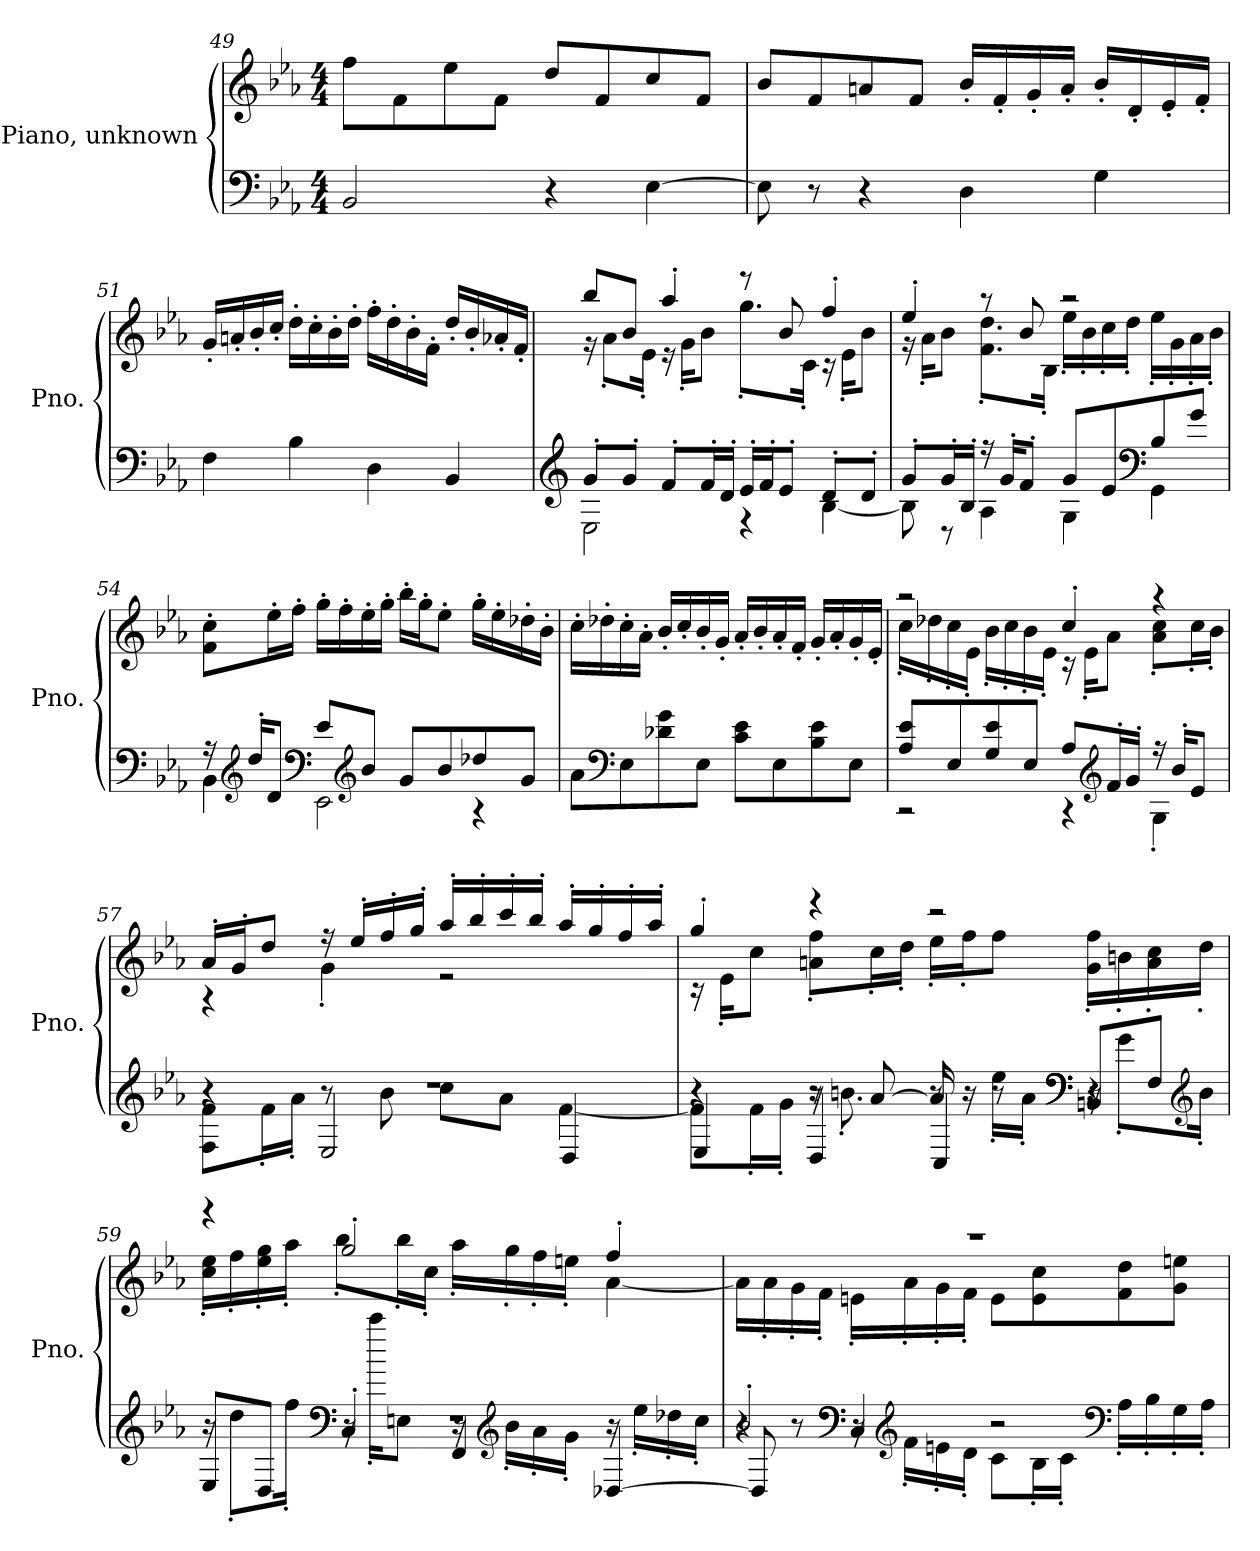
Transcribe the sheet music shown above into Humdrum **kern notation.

**kern	**kern
*part1	*part1
*staff2	*staff1
*I"Piano, unknown	*
*I'Pno.	*
!!LO:LB:g=z
*clefF4	*clefG2
*k[b-e-a-]	*k[b-e-a-]
*M4/4	*M4/4
=49	=49
2BB-/	8ff\L
.	8f\
.	8ee-\
.	8f\J
4r	8dd/L
.	8f/
[4E-\	8cc/
.	8f/J
=50	=50
8E-\]	8b-/L
8r	8f/
4r	8an/
.	8f/J
4D\	16b-'/LL
.	16f'/
.	16g'/
.	16a'/JJ
4G\	16b-'/LL
.	16d'/
.	16e-'/
.	16f'/JJ
=51	=51
4F\	16g'/LL
.	16an'/
.	16b-'/
.	16cc'/JJ
4B-\	16dd'\LL
.	16cc'\
.	16b-'\
.	16dd'\JJ
4D\	16ff'\LL
.	16dd'\
.	16b-'\
.	16f'\JJ
4BB-/	16dd'/LL
.	16b-'/
.	16a-X'/
.	16f'/JJ
!!LO:LB:g=z
=52	=52
*clefG2	*
*^	*^
8g'/L	2E-\	8bb-/L	16r
.	.	.	8a-'\L
8g'/J	.	8b-/J	.
.	.	.	16e-'\Jk
8f'/L	.	4aa-'/	16r
.	.	.	16g'\KL
16f'/L	.	.	8b-\J
16d'/JJ	.	.	.
16e-'/LL	4r	8r	8.gg'\L
16f'/J	.	.	.
8e-'/J	.	8b-/	.
.	.	.	16c'\Jk
8d'/L	[4B-\	4ff'/	16r
.	.	.	16e-'\KL
8d'/J	.	.	8b-\J
=53	=53	=53	=53
8g'/L	8B-\]	4ee-'/	16r
.	.	.	16a-'\KL
16g'/L	8r	.	8b-\J
16B-'/JJ	.	.	.
16r	4A-\	8r	8.f\' 8.dd\'L
16g'/KL	.	.	.
8f'/J	.	8b-/	.
.	.	.	16B-'\Jk
8g/L	4G\	2r	16ee-'\LL
.	.	.	16b-'\
8e-/	.	.	16cc'\
.	.	.	16dd'\JJ
*clefF4	*	*	*
8B-/	4GG\	.	16ee-'\LL
.	.	.	16g'\
8g/J	.	.	16a-'\
.	.	.	16b-'\JJ
*	*	*v	*v
!!LO:PB:g=z
=54	=54	=54
16r	4BB-\	8f\' 8cc\'L
*clefG2	*	*
16dd'/KL	.	.
8d/J	.	16ee-'\L
.	.	16ff'\JJ
*clefF4	*	*
8e-/L	2EE-\	16gg'\LL
.	.	16ff'\
*clefG2	*	*
8b-/J	.	16ee-'\
.	.	16gg'\JJ
8g/L	.	16bb-'\LL
.	.	16gg'\J
8b-/	.	8ee-'\J
8dd-X/	4r	16gg'\LL
.	.	16ee-'\
8g/J	.	16dd-X'\
.	.	16b-'\JJ
*v	*v	*
=55	=55
8a-\L	16cc'\LL
.	16dd-X'\
*clefF4	*
8E-\	16cc'\
.	16a-'\JJ
8d-X\ 8g\	16b-'/LL
.	16cc'/
8E-\J	16b-'/
.	16g'/JJ
8c\ 8e-\L	16a-'/LL
.	16b-'/
8E-\	16a-'/
.	16f'/JJ
8B-\ 8e-\	16g'/LL
.	16a-'/
8E-\J	16g'/
.	16e-'/JJ
!!LO:LB:g=z
=56	=56
*^	*^
8A-/ 8e-/L	2r	2r	16cc'\LL
.	.	.	16dd-X'\
8E-/	.	.	16cc'\
.	.	.	16e-'\JJ
8G/ 8e-/	.	.	16b-'\LL
.	.	.	16cc'\
8E-/J	.	.	16b-'\
.	.	.	16e-'\JJ
8A-/L	4r	4cc'/	16r
.	.	.	16e-'\KL
*clefG2	*	*	*
16f'/L	.	.	8a-\J
16g'/JJ	.	.	.
16r	4G'\	4r	8a-\' 8cc\'L
16b-'/KL	.	.	.
8e-/J	.	.	16cc'\L
.	.	.	16b-'\JJ
=57	=57	=57	=57
*	*^	*	*
1r	8F\ 8f\L	4r	16a-'/LL	4r
.	.	.	16g'/J	.
.	16f'\L	.	8dd/J	.
.	16a-'\JJ	.	.	.
.	8r	2E-/	16r	4g'\
.	.	.	16ee-'/LL	.
.	8b-\	.	16ff'/	.
.	.	.	16gg'/JJ	.
.	8cc\L	.	16aa-'/LL	2r
.	.	.	16bb-'/	.
.	8a-\J	.	16ccc'/	.
.	.	.	16bb-'/JJ	.
.	[4f\	4D/	16aa-'/LL	.
.	.	.	16gg'/	.
.	.	.	16ff'/	.
.	.	.	16aa-'/JJ	.
!!LO:LB:g=z	!!
=58	=58	=58	=58	=58
4r	8f\L]	4E-/	4gg'/	16r
.	.	.	.	16e-'\KL
.	16f'\L	.	.	8cc\J
.	16g'\JJ	.	.	.
8r	16r	4D/	4r	8an\' 8ff\'L
.	8.bn'\	.	.	.
[8a-/	.	.	.	16cc'\L
.	.	.	.	16dd'\JJ
16a-/]	8r	4C/	2r	16ee-'\LL
16r	.	.	.	16ff'\J
8r	16ee-'\LL	.	.	8ff\J
.	16a-'\JJ	.	.	.
*clefF4	*	*	*	*
4r	16r	8BBn/L	.	16g\' 16ff\'LL
.	8g'\L	.	.	16bn'\
.	.	8F/J	.	16a\' 16cc\'
*clefG2	*	*	*	*
.	16b'\Jk	.	.	16dd'\JJ
=59	=59	=59	=59	=59
1r	16r	8E-/L	4r	16cc\' 16ee-\'LL
.	8dd'\L	.	.	16ff'\
.	.	8D/J	.	16ee-\' 16gg\'
.	16ff'\Jk	.	.	16aa-'\JJ
*clefF4	*	*	*	*
.	16r	4C'/	2gg'/	8bb-'\L
.	16ccc'\KL	.	.	.
.	8En\J	.	.	16bb-'\L
.	.	.	.	16cc'\JJ
.	16r	4FF/	.	16aa-'\LL
*clefG2	*	*	*	*
.	16b-'\LL	.	.	16gg'\
.	16a-'\	.	.	16ff'\
.	16g'\JJ	.	.	16een'\JJ
.	16r	[4D-X/	4ff'/	[4a-\
.	16ee-'\LL	.	.	.
.	16dd-X'\	.	.	.
.	16cc'\JJ	.	.	.
!!LO:LB:g=z	!!
=60	=60	=60	=60	=60
2b-'/	4r	8D-/]	1r	16a-\LL]
.	.	.	.	16a-'\
.	.	8r	.	16g'\
.	.	.	.	16f'\JJ
*clefF4	*	*	*	*
.	16r	4C/	.	16en'\LL
*clefG2	*	*	*	*
.	16f'\LL	.	.	16a-'\
.	16en'\	.	.	16g'\
.	16d'\JJ	.	.	16f'\JJ
2r	8c\L	2r	.	8e\L
.	16B-'\L	.	.	8e\ 8cc\
.	16c'\JJ	.	.	.
*clefF4	*	*	*	*
.	16A-'\LL	.	.	8f\ 8dd\
.	16B-'\	.	.	.
.	16G'\	.	.	8g\ 8een\J
.	16A-'\JJ	.	.	.
*v	*v	*v	*	*
*	*v	*v
=	=
*-	*-
